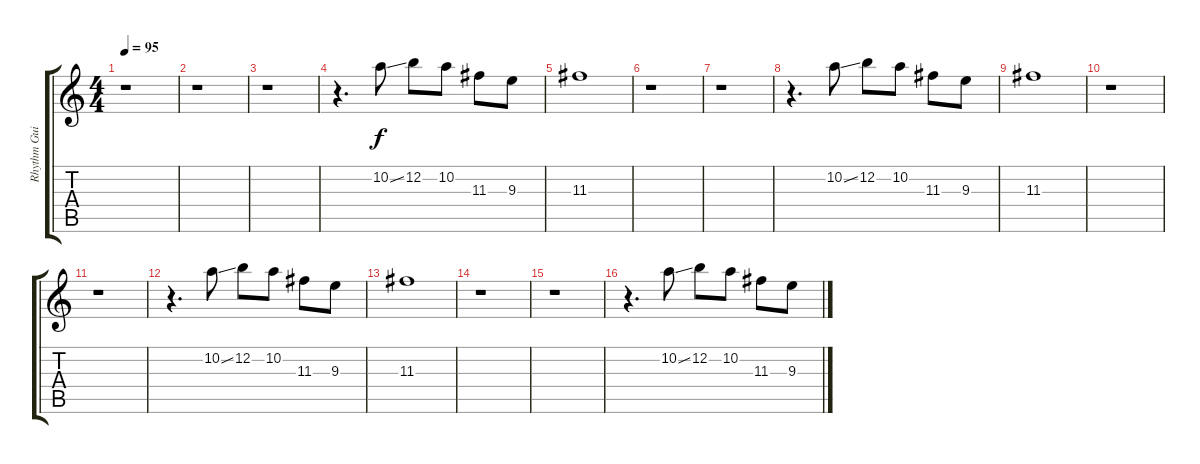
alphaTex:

\track ("Rhythm Guitar" "Rhythm Gui") {instrument electricguitarjazz}
\staff {score tabs}
\tuning (E4 B3 G3 D3 A2 E2) {hide}
\ts (4 4)
\tempo 95
\clef g2
\ks c
r.1{dy f} |
r.1 |
r.1 |
r.4{d} 10.2{ss}.8 12.2.8 10.2.8 11.3.8 9.3.8 |
11.3.1 |
r.1 |
r.1 |
r.4{d} 10.2{ss}.8 12.2.8 10.2.8 11.3.8 9.3.8 |
11.3.1 |
r.1 |
r.1 |
r.4{d} 10.2{ss}.8 12.2.8 10.2.8 11.3.8 9.3.8 |
11.3.1 |
r.1 |
r.1 |
r.4{d} 10.2{ss}.8 12.2.8 10.2.8 11.3.8 9.3.8
